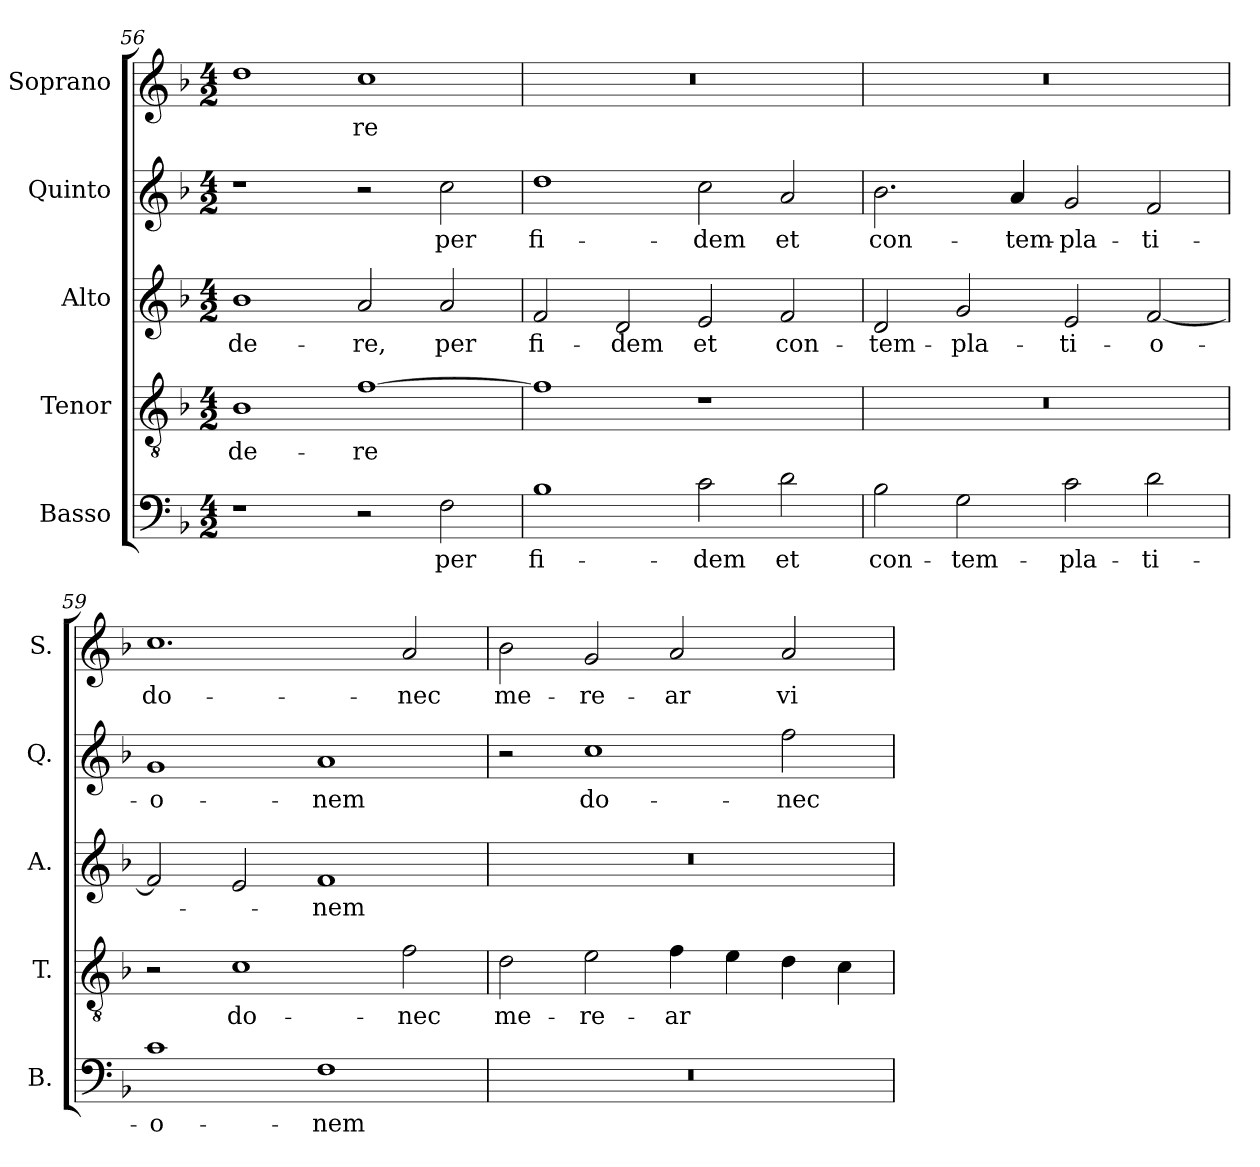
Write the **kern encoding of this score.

**kern	**text	**kern	**text	**kern	**text	**kern	**text	**kern	**text
*part5	*part5	*part4	*part4	*part3	*part3	*part2	*part2	*part1	*part1
*staff5	*staff5	*staff4	*staff4	*staff3	*staff3	*staff2	*staff2	*staff1	*staff1
*I"Basso	*	*I"Tenor	*	*I"Alto	*	*I"Quinto	*	*I"Soprano	*
*I'B.	*	*I'T.	*	*I'A.	*	*I'Q.	*	*I'S.	*
*clefF4	*	*clefGv2	*	*clefG2	*	*clefG2	*	*clefG2	*
*	*	*ITrd7c12	*	*	*	*	*	*	*
*k[b-]	*	*k[b-]	*	*k[b-]	*	*k[b-]	*	*k[b-]	*
*F:	*	*F:	*	*F:	*	*F:	*	*F:	*
*M4/2	*	*M4/2	*	*M4/2	*	*M4/2	*	*M4/2	*
=56	=56	=56	=56	=56	=56	=56	=56	=56	=56
!	!	!	!LO:LY:b:color=#000000	!	!	!	!	!	!
!	!	!	!	!	!LO:LY:b:color=#000000	!	!	!	!
1r	.	1BB-i	-de-	1b-i	-de-	1r	.	1ddi	.
!	!	!	!LO:LY:b:color=#000000	!	!	!	!	!	!
!	!	!	!	!	!LO:LY:b:color=#000000	!	!	!	!
!	!	!	!	!	!	!	!	!	!LO:LY:b:color=#000000
2r	.	[1Fi	-re	2ai/	-re,	2r	.	1cci	-re
!	!LO:LY:b:color=#000000	!	!	!	!	!	!	!	!
!	!	!	!	!	!LO:LY:b:color=#000000	!	!	!	!
!	!	!	!	!	!	!	!LO:LY:b:color=#000000	!	!
2Fi\	per	.	.	2ai/	per	2cci\	per	.	.
=57	=57	=57	=57	=57	=57	=57	=57	=57	=57
!	!LO:LY:b:color=#000000	!	!	!	!	!	!	!	!
!	!	!	!	!	!LO:LY:b:color=#000000	!	!	!	!
!	!	!	!	!	!	!	!LO:LY:b:color=#000000	!LO:N:vis=1	!
1B-i	fi-	1Fi]	.	2fi/	fi-	1ddi	fi-	0r	.
!	!	!	!	!	!LO:LY:b:color=#000000	!	!	!	!
.	.	.	.	2di/	-dem	.	.	.	.
!	!LO:LY:b:color=#000000	!	!	!	!	!	!	!	!
!	!	!	!	!	!LO:LY:b:color=#000000	!	!	!	!
!	!	!	!	!	!	!	!LO:LY:b:color=#000000	!	!
2ci\	-dem	1r	.	2ei/	et	2cci\	-dem	.	.
!	!LO:LY:b:color=#000000	!	!	!	!	!	!	!	!
!	!	!	!	!	!LO:LY:b:color=#000000	!	!	!	!
!	!	!	!	!	!	!	!LO:LY:b:color=#000000	!	!
2di\	et	.	.	2fi/	con-	2ai/	et	.	.
!!LO:LB:g=z
=58	=58	=58	=58	=58	=58	=58	=58	=58	=58
!	!LO:LY:b:color=#000000	!LO:N:vis=1	!	!	!	!	!	!	!
!	!	!	!	!	!LO:LY:b:color=#000000	!	!	!	!
!	!	!	!	!	!	!	!LO:LY:b:color=#000000	!LO:N:vis=1	!
2B-i\	con-	0r	.	2di/	-tem-	2.b-i\	con-	0r	.
!	!LO:LY:b:color=#000000	!	!	!	!	!	!	!	!
!	!	!	!	!	!LO:LY:b:color=#000000	!	!	!	!
2Gi\	-tem-	.	.	2gi/	-pla-	.	.	.	.
!	!	!	!	!	!	!	!LO:LY:b:color=#000000	!	!
.	.	.	.	.	.	4ai/	-tem-	.	.
!	!LO:LY:b:color=#000000	!	!	!	!	!	!	!	!
!	!	!	!	!	!LO:LY:b:color=#000000	!	!	!	!
!	!	!	!	!	!	!	!LO:LY:b:color=#000000	!	!
2ci\	-pla-	.	.	2ei/	-ti-	2gi/	-pla-	.	.
!	!LO:LY:b:color=#000000	!	!	!	!	!	!	!	!
!	!	!	!	!	!LO:LY:b:color=#000000	!	!	!	!
!	!	!	!	!	!	!	!LO:LY:b:color=#000000	!	!
2di\	-ti-	.	.	[2fi/	-o-	2fi/	-ti-	.	.
=59	=59	=59	=59	=59	=59	=59	=59	=59	=59
!	!LO:LY:b:color=#000000	!	!	!	!	!	!	!	!
!	!	!	!	!	!	!	!LO:LY:b:color=#000000	!	!
!	!	!	!	!	!	!	!	!	!LO:LY:b:color=#000000
1ci	-o-	2r	.	2fi/]	.	1gi	-o-	1.cci	do-
!	!	!	!LO:LY:b:color=#000000	!	!	!	!	!	!
.	.	1Ci	do-	2ei/	.	.	.	.	.
!	!LO:LY:b:color=#000000	!	!	!	!	!	!	!	!
!	!	!	!	!	!LO:LY:b:color=#000000	!	!	!	!
!	!	!	!	!	!	!	!LO:LY:b:color=#000000	!	!
1Fi	-nem	.	.	1fi	-nem	1ai	-nem	.	.
!	!	!	!LO:LY:b:color=#000000	!	!	!	!	!	!
!	!	!	!	!	!	!	!	!	!LO:LY:b:color=#000000
.	.	2Fi\	-nec	.	.	.	.	2ai/	-nec
=60	=60	=60	=60	=60	=60	=60	=60	=60	=60
!LO:N:vis=1	!	!	!	!	!	!	!	!	!
!	!	!	!LO:LY:b:color=#000000	!LO:N:vis=1	!	!	!	!	!
!	!	!	!	!	!	!	!	!	!LO:LY:b:color=#000000
0r	.	2Di\	me-	0r	.	2r	.	2b-i\	me-
!	!	!	!LO:LY:b:color=#000000	!	!	!	!	!	!
!	!	!	!	!	!	!	!LO:LY:b:color=#000000	!	!
!	!	!	!	!	!	!	!	!	!LO:LY:b:color=#000000
.	.	2Ei\	-re-	.	.	1cci	do-	2gi/	-re-
!	!	!	!LO:LY:b:color=#000000	!	!	!	!	!	!
!	!	!	!	!	!	!	!	!	!LO:LY:b:color=#000000
.	.	4Fi\	-ar	.	.	.	.	2ai/	-ar
.	.	4Ei\	.	.	.	.	.	.	.
!	!	!	!	!	!	!	!LO:LY:b:color=#000000	!	!
!	!	!	!	!	!	!	!	!	!LO:LY:b:color=#000000
.	.	4Di\	.	.	.	2ffi\	-nec	2ai/	vi-
.	.	4Ci\	.	.	.	.	.	.	.
=	=	=	=	=	=	=	=	=	=
*-	*-	*-	*-	*-	*-	*-	*-	*-	*-
